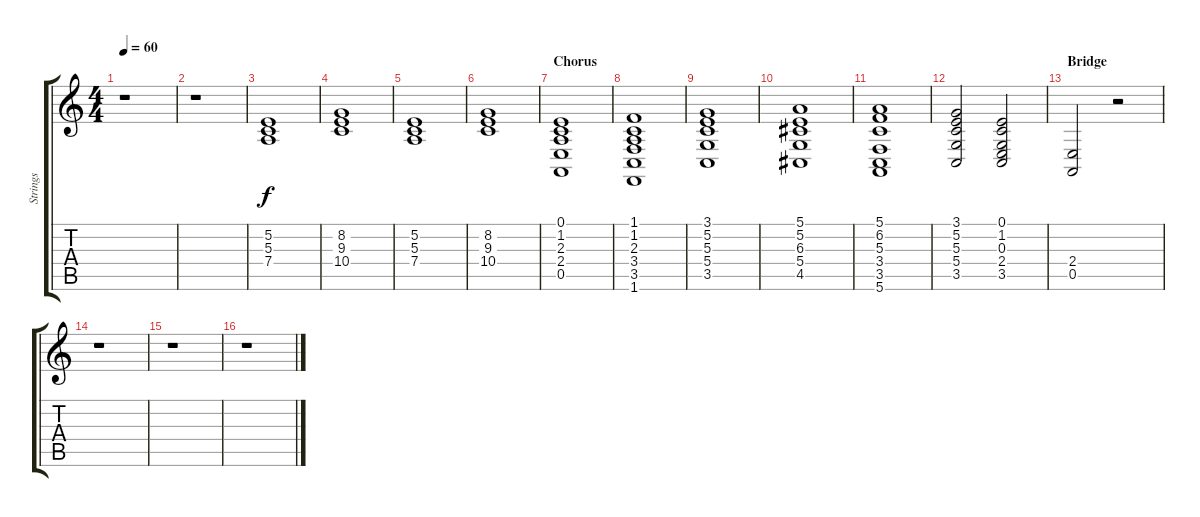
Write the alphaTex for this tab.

\track ("Strings" "Strings") {instrument stringensemble2}
\staff {score tabs}
\tuning (E4 B3 G3 D3 A2 E2) {hide}
\ts (4 4)
\tempo 60
\clef g2
\ks c
r.1{dy f} |
r.1 |
(5.2 5.3 7.4).1 |
(8.2 9.3 10.4).1 |
(5.2 5.3 7.4).1 |
(8.2 9.3 10.4).1 |
\section ("" "Chorus")
(0.1 1.2 2.3 2.4 0.5).1 |
(1.1 1.2 2.3 3.4 3.5 1.6).1 |
(3.1 5.2 5.3 5.4 3.5).1 |
(5.1 5.2 6.3 5.4 4.5).1 |
(5.1 6.2 5.3 3.4 3.5 5.6).1 |
(3.1 5.2 5.3 5.4 3.5).2 (0.1 1.2 0.3 2.4 3.5).2 |
\section ("" "Bridge")
(2.4 0.5).2{volume 0} r.2 |
r.1 |
r.1 |
r.1
